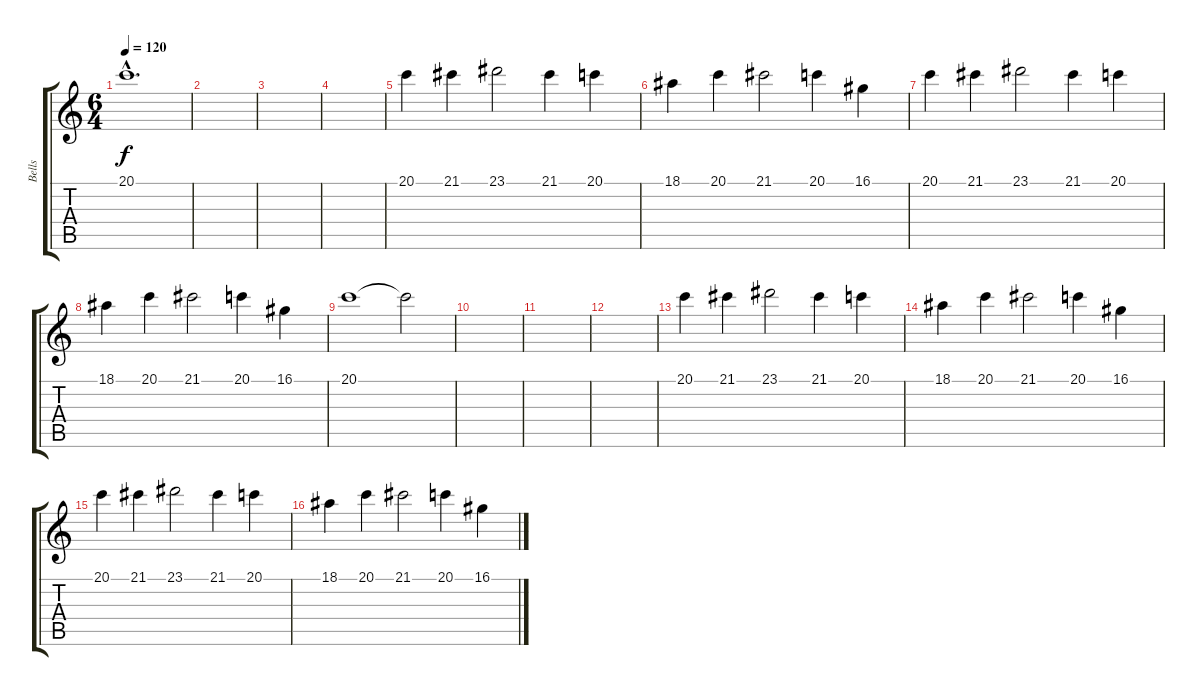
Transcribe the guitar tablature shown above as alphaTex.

\track ("Bells" "Bells") {instrument fx3crystal}
\staff {score tabs}
\tuning (E4 B3 G3 D3 A2 E2) {hide}
\ts (6 4)
\tempo 120
\clef g2
\ks c
20.1{hac}.1{d dy f} |
|
|
|
20.1.4 21.1.4 23.1.2 21.1.4 20.1.4 |
18.1.4 20.1.4 21.1.2 20.1.4 16.1.4 |
20.1.4 21.1.4 23.1.2 21.1.4 20.1.4 |
18.1.4 20.1.4 21.1.2 20.1.4 16.1.4 |
20.1.1 20.1{t}.2 |
|
|
|
20.1.4 21.1.4 23.1.2 21.1.4 20.1.4 |
18.1.4 20.1.4 21.1.2 20.1.4 16.1.4 |
20.1.4 21.1.4 23.1.2 21.1.4 20.1.4 |
18.1.4 20.1.4 21.1.2 20.1.4 16.1.4
